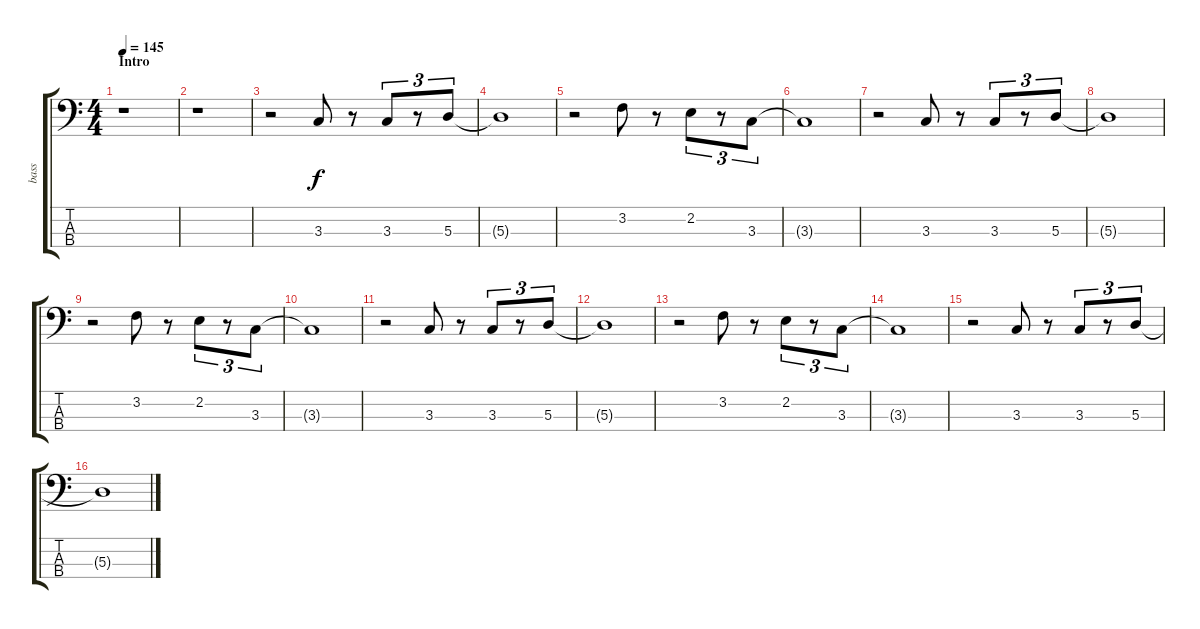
\track ("bass" "bass") {instrument electricbassfinger}
\staff {score tabs}
\tuning (G2 D2 A1 E1) {hide}
\ts (4 4)
\section ("" "Intro")
\tempo 145
\clef f4
\ks c
r.1{dy f instrument electricbassfinger} |
r.1 |
r.2 3.3.8 r.8 3.3.8{tu (3 2)} r.8{tu (3 2)} 5.3.8{tu (3 2)} |
5.3{t}.1 |
r.2 3.2.8 r.8 2.2.8{tu (3 2)} r.8{tu (3 2)} 3.3.8{tu (3 2)} |
3.3{t}.1 |
r.2 3.3.8 r.8 3.3.8{tu (3 2)} r.8{tu (3 2)} 5.3.8{tu (3 2)} |
5.3{t}.1 |
r.2 3.2.8 r.8 2.2.8{tu (3 2)} r.8{tu (3 2)} 3.3.8{tu (3 2)} |
3.3{t}.1 |
r.2 3.3.8 r.8 3.3.8{tu (3 2)} r.8{tu (3 2)} 5.3.8{tu (3 2)} |
5.3{t}.1 |
r.2 3.2.8 r.8 2.2.8{tu (3 2)} r.8{tu (3 2)} 3.3.8{tu (3 2)} |
3.3{t}.1 |
r.2 3.3.8 r.8 3.3.8{tu (3 2)} r.8{tu (3 2)} 5.3.8{tu (3 2)} |
5.3{t}.1
